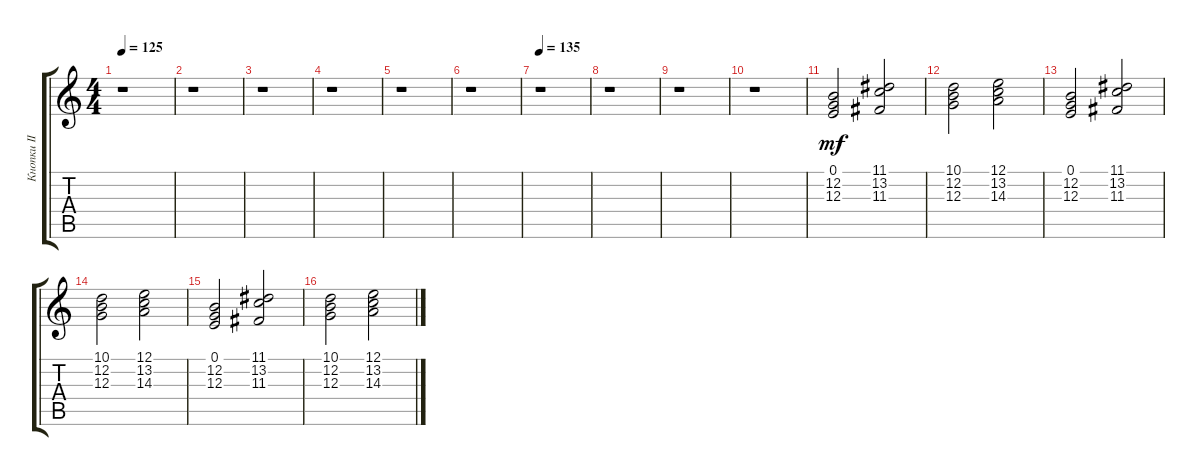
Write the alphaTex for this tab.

\track ("Кнопки II" "Кнопки II") {instrument choiraahs}
\staff {score tabs}
\tuning (E4 B3 G3 D3 A2 E2) {hide}
\ts (4 4)
\tempo 125
\clef g2
\ks c
r.1{dy f} |
r.1 |
r.1 |
r.1 |
r.1 |
r.1 |
\tempo 135
r.1 |
r.1 |
r.1 |
r.1 |
(0.1 12.2 12.3).2{dy mf} (11.1 13.2 11.3).2 |
(10.1 12.2 12.3).2 (12.1 13.2 14.3).2 |
(0.1 12.2 12.3).2 (11.1 13.2 11.3).2 |
(10.1 12.2 12.3).2 (12.1 13.2 14.3).2 |
(0.1 12.2 12.3).2 (11.1 13.2 11.3).2 |
(10.1 12.2 12.3).2 (12.1 13.2 14.3).2
